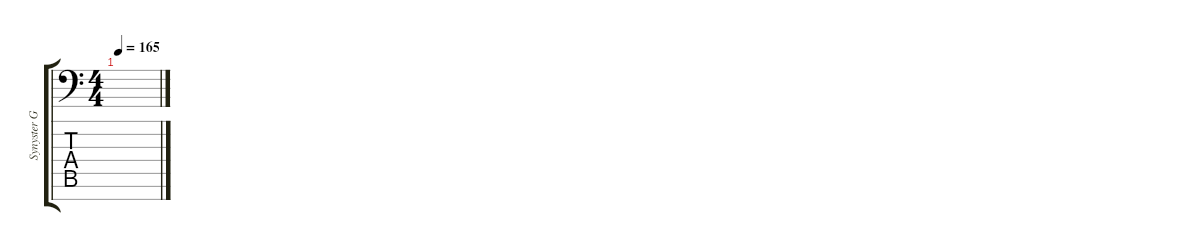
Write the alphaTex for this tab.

\track ("Synyster Gates -- Lead Guitar" "Synyster G") {instrument overdrivenguitar}
\staff {score tabs}
\tuning (E4 B3 G3 D3 A2 D2 C-1) {hide}
\ts (4 4)
\tempo 165
\clef f4
\ks c
